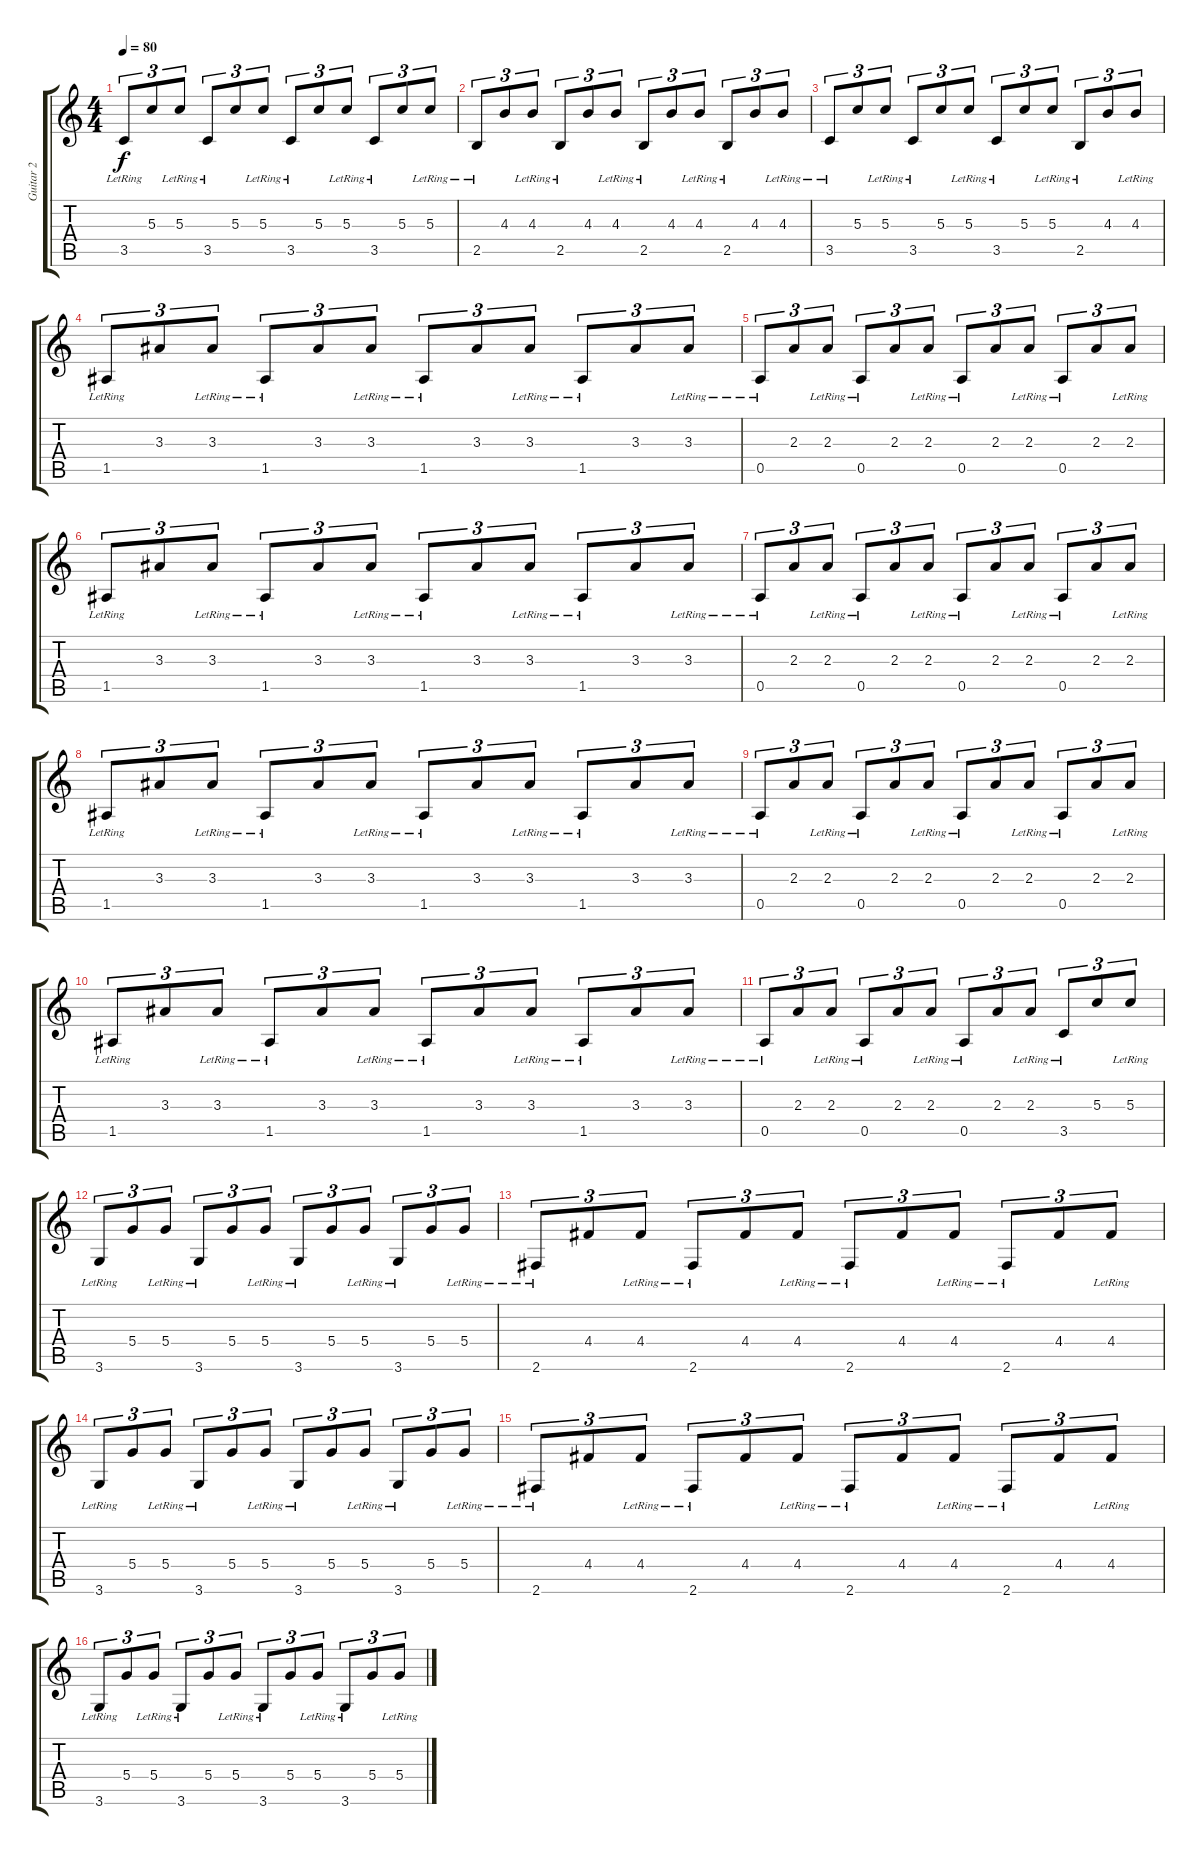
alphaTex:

\track ("Guitar 2" "Guitar 2") {instrument distortionguitar}
\staff {score tabs}
\tuning (E4 B3 G3 D3 A2 E2) {hide}
\ts (4 4)
\tempo 80
\clef g2
\ks c
3.5{lr}.8{tu (3 2) dy f} 5.3.8{tu (3 2)} 5.3{lr}.8{tu (3 2)} 3.5{lr}.8{tu (3 2)} 5.3.8{tu (3 2)} 5.3{lr}.8{tu (3 2)} 3.5{lr}.8{tu (3 2)} 5.3.8{tu (3 2)} 5.3{lr}.8{tu (3 2)} 3.5{lr}.8{tu (3 2)} 5.3.8{tu (3 2)} 5.3{lr}.8{tu (3 2)} |
2.5{lr}.8{tu (3 2) instrument electricguitarjazz} 4.3.8{tu (3 2)} 4.3{lr}.8{tu (3 2)} 2.5{lr}.8{tu (3 2)} 4.3.8{tu (3 2)} 4.3{lr}.8{tu (3 2)} 2.5{lr}.8{tu (3 2)} 4.3.8{tu (3 2)} 4.3{lr}.8{tu (3 2)} 2.5{lr}.8{tu (3 2)} 4.3.8{tu (3 2)} 4.3{lr}.8{tu (3 2)} |
3.5{lr}.8{tu (3 2)} 5.3.8{tu (3 2)} 5.3{lr}.8{tu (3 2)} 3.5{lr}.8{tu (3 2)} 5.3.8{tu (3 2)} 5.3{lr}.8{tu (3 2)} 3.5{lr}.8{tu (3 2)} 5.3.8{tu (3 2)} 5.3{lr}.8{tu (3 2)} 2.5{lr}.8{tu (3 2)} 4.3.8{tu (3 2)} 4.3{lr}.8{tu (3 2)} |
1.5{lr}.8{tu (3 2) instrument electricguitarjazz} 3.3.8{tu (3 2)} 3.3{lr}.8{tu (3 2)} 1.5{lr}.8{tu (3 2)} 3.3.8{tu (3 2)} 3.3{lr}.8{tu (3 2)} 1.5{lr}.8{tu (3 2)} 3.3.8{tu (3 2)} 3.3{lr}.8{tu (3 2)} 1.5{lr}.8{tu (3 2)} 3.3.8{tu (3 2)} 3.3{lr}.8{tu (3 2)} |
0.5{lr}.8{tu (3 2)} 2.3.8{tu (3 2)} 2.3{lr}.8{tu (3 2)} 0.5{lr}.8{tu (3 2)} 2.3.8{tu (3 2)} 2.3{lr}.8{tu (3 2)} 0.5{lr}.8{tu (3 2)} 2.3.8{tu (3 2)} 2.3{lr}.8{tu (3 2)} 0.5{lr}.8{tu (3 2)} 2.3.8{tu (3 2)} 2.3{lr}.8{tu (3 2)} |
1.5{lr}.8{tu (3 2) instrument electricguitarjazz} 3.3.8{tu (3 2)} 3.3{lr}.8{tu (3 2)} 1.5{lr}.8{tu (3 2)} 3.3.8{tu (3 2)} 3.3{lr}.8{tu (3 2)} 1.5{lr}.8{tu (3 2)} 3.3.8{tu (3 2)} 3.3{lr}.8{tu (3 2)} 1.5{lr}.8{tu (3 2)} 3.3.8{tu (3 2)} 3.3{lr}.8{tu (3 2)} |
0.5{lr}.8{tu (3 2)} 2.3.8{tu (3 2)} 2.3{lr}.8{tu (3 2)} 0.5{lr}.8{tu (3 2)} 2.3.8{tu (3 2)} 2.3{lr}.8{tu (3 2)} 0.5{lr}.8{tu (3 2)} 2.3.8{tu (3 2)} 2.3{lr}.8{tu (3 2)} 0.5{lr}.8{tu (3 2)} 2.3.8{tu (3 2)} 2.3{lr}.8{tu (3 2)} |
1.5{lr}.8{tu (3 2) instrument electricguitarjazz} 3.3.8{tu (3 2)} 3.3{lr}.8{tu (3 2)} 1.5{lr}.8{tu (3 2)} 3.3.8{tu (3 2)} 3.3{lr}.8{tu (3 2)} 1.5{lr}.8{tu (3 2)} 3.3.8{tu (3 2)} 3.3{lr}.8{tu (3 2)} 1.5{lr}.8{tu (3 2)} 3.3.8{tu (3 2)} 3.3{lr}.8{tu (3 2)} |
0.5{lr}.8{tu (3 2)} 2.3.8{tu (3 2)} 2.3{lr}.8{tu (3 2)} 0.5{lr}.8{tu (3 2)} 2.3.8{tu (3 2)} 2.3{lr}.8{tu (3 2)} 0.5{lr}.8{tu (3 2)} 2.3.8{tu (3 2)} 2.3{lr}.8{tu (3 2)} 0.5{lr}.8{tu (3 2)} 2.3.8{tu (3 2)} 2.3{lr}.8{tu (3 2)} |
1.5{lr}.8{tu (3 2) instrument electricguitarjazz} 3.3.8{tu (3 2)} 3.3{lr}.8{tu (3 2)} 1.5{lr}.8{tu (3 2)} 3.3.8{tu (3 2)} 3.3{lr}.8{tu (3 2)} 1.5{lr}.8{tu (3 2)} 3.3.8{tu (3 2)} 3.3{lr}.8{tu (3 2)} 1.5{lr}.8{tu (3 2)} 3.3.8{tu (3 2)} 3.3{lr}.8{tu (3 2)} |
0.5{lr}.8{tu (3 2)} 2.3.8{tu (3 2)} 2.3{lr}.8{tu (3 2)} 0.5{lr}.8{tu (3 2)} 2.3.8{tu (3 2)} 2.3{lr}.8{tu (3 2)} 0.5{lr}.8{tu (3 2)} 2.3.8{tu (3 2)} 2.3{lr}.8{tu (3 2)} 3.5{lr}.8{tu (3 2)} 5.3.8{tu (3 2)} 5.3{lr}.8{tu (3 2)} |
3.6{lr}.8{tu (3 2) instrument electricguitarjazz} 5.4.8{tu (3 2)} 5.4{lr}.8{tu (3 2)} 3.6{lr}.8{tu (3 2)} 5.4.8{tu (3 2)} 5.4{lr}.8{tu (3 2)} 3.6{lr}.8{tu (3 2)} 5.4.8{tu (3 2)} 5.4{lr}.8{tu (3 2)} 3.6{lr}.8{tu (3 2)} 5.4.8{tu (3 2)} 5.4{lr}.8{tu (3 2)} |
2.6{lr}.8{tu (3 2)} 4.4.8{tu (3 2)} 4.4{lr}.8{tu (3 2)} 2.6{lr}.8{tu (3 2)} 4.4.8{tu (3 2)} 4.4{lr}.8{tu (3 2)} 2.6{lr}.8{tu (3 2)} 4.4.8{tu (3 2)} 4.4{lr}.8{tu (3 2)} 2.6{lr}.8{tu (3 2)} 4.4.8{tu (3 2)} 4.4{lr}.8{tu (3 2)} |
3.6{lr}.8{tu (3 2) instrument electricguitarjazz} 5.4.8{tu (3 2)} 5.4{lr}.8{tu (3 2)} 3.6{lr}.8{tu (3 2)} 5.4.8{tu (3 2)} 5.4{lr}.8{tu (3 2)} 3.6{lr}.8{tu (3 2)} 5.4.8{tu (3 2)} 5.4{lr}.8{tu (3 2)} 3.6{lr}.8{tu (3 2)} 5.4.8{tu (3 2)} 5.4{lr}.8{tu (3 2)} |
2.6{lr}.8{tu (3 2)} 4.4.8{tu (3 2)} 4.4{lr}.8{tu (3 2)} 2.6{lr}.8{tu (3 2)} 4.4.8{tu (3 2)} 4.4{lr}.8{tu (3 2)} 2.6{lr}.8{tu (3 2)} 4.4.8{tu (3 2)} 4.4{lr}.8{tu (3 2)} 2.6{lr}.8{tu (3 2)} 4.4.8{tu (3 2)} 4.4{lr}.8{tu (3 2)} |
3.6{lr}.8{tu (3 2) instrument electricguitarjazz} 5.4.8{tu (3 2)} 5.4{lr}.8{tu (3 2)} 3.6{lr}.8{tu (3 2)} 5.4.8{tu (3 2)} 5.4{lr}.8{tu (3 2)} 3.6{lr}.8{tu (3 2)} 5.4.8{tu (3 2)} 5.4{lr}.8{tu (3 2)} 3.6{lr}.8{tu (3 2)} 5.4.8{tu (3 2)} 5.4{lr}.8{tu (3 2)}
